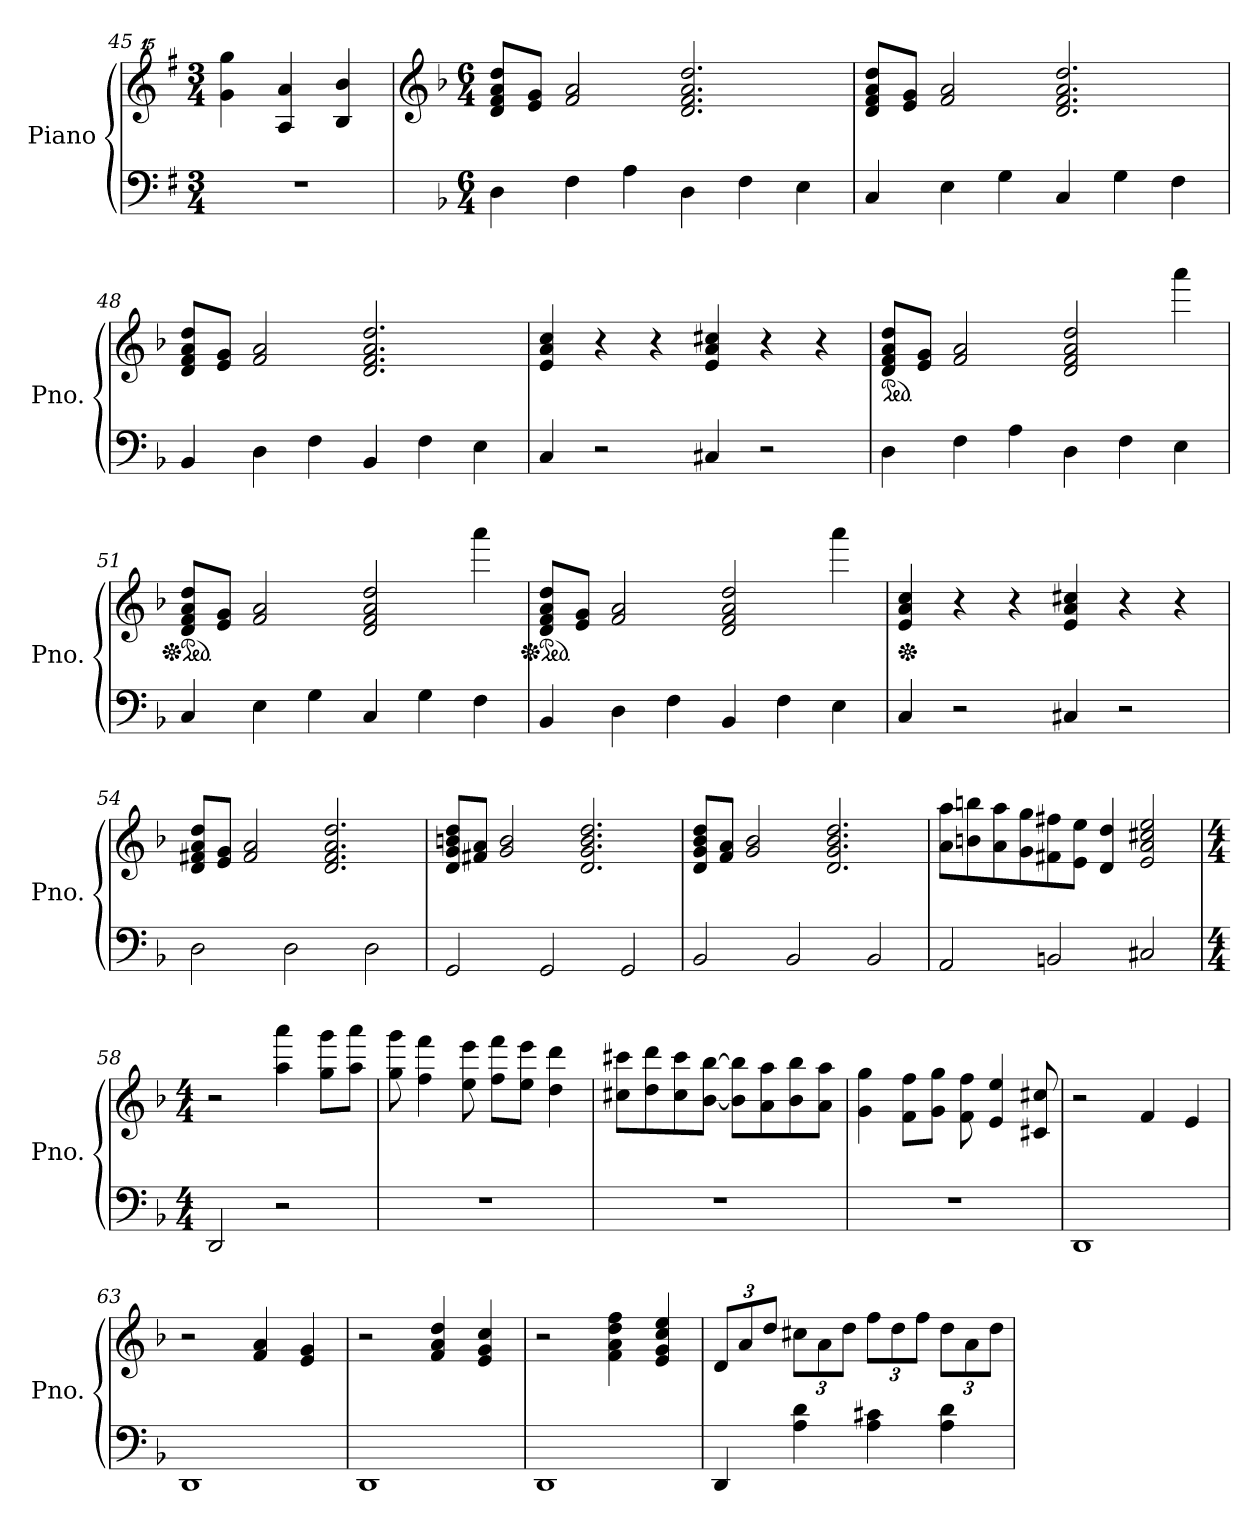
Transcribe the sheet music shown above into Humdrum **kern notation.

**kern	**kern
*part1	*part1
*staff2	*staff1
*I"Piano	*
*I'Pno.	*
*clefF4	*clefG^^2
*k[f#]	*k[f#]
*M3/4	*M3/4
*MM180	*MM180
=45	=45
2.r	4ggg\ 4gggg\
.	4aa/ 4aaa/
.	4bb/ 4bbb/
=46	=46
*	*clefG2
*k[b-]	*k[b-]
*M6/4	*M6/4
4D\	8d/ 8f/ 8a/ 8dd/L
.	8e/ 8g/J
4F\	2f/ 2a/
4A\	.
4D\	2.d/ 2.f/ 2.a/ 2.dd/
4F\	.
4E\	.
=47	=47
4C/	8d/ 8f/ 8a/ 8dd/L
.	8e/ 8g/J
4E\	2f/ 2a/
4G\	.
4C/	2.d/ 2.f/ 2.a/ 2.dd/
4G\	.
4F\	.
!!LO:LB:g=z
=48	=48
4BB-/	8d/ 8f/ 8a/ 8dd/L
.	8e/ 8g/J
4D\	2f/ 2a/
4F\	.
4BB-/	2.d/ 2.f/ 2.a/ 2.dd/
4F\	.
4E\	.
=49	=49
4C/	4e/ 4a/ 4cc/
2r	4r
.	4r
4C#X/	4e/ 4a/ 4cc#X/
2r	4r
.	4r
=50	=50
*	*ped
4D\	8d/ 8f/ 8a/ 8dd/L
.	8e/ 8g/J
4F\	2f/ 2a/
4A\	.
4D\	2d/ 2f/ 2a/ 2dd/
4F\	.
4E\	4aaa\
=51	=51
*	*Xped
*	*ped
4C/	8d/ 8f/ 8a/ 8dd/L
.	8e/ 8g/J
4E\	2f/ 2a/
4G\	.
4C/	2d/ 2f/ 2a/ 2dd/
4G\	.
4F\	4aaa\
=52	=52
*	*Xped
*	*ped
4BB-/	8d/ 8f/ 8a/ 8dd/L
.	8e/ 8g/J
4D\	2f/ 2a/
4F\	.
4BB-/	2d/ 2f/ 2a/ 2dd/
4F\	.
4E\	4aaa\
=53	=53
*	*Xped
4C/	4e/ 4a/ 4cc/
2r	4r
.	4r
4C#X/	4e/ 4a/ 4cc#X/
2r	4r
.	4r
!!LO:LB:g=z
=54	=54
2D\	8d/ 8f#X/ 8a/ 8dd/L
.	8e/ 8g/J
.	2f#/ 2a/
2D\	.
.	2.d/ 2.f#/ 2.a/ 2.dd/
2D\	.
=55	=55
2GG/	8d/ 8g/ 8bn/ 8dd/L
.	8f#X/ 8a/J
.	2g/ 2b/
2GG/	.
.	2.d/ 2.g/ 2.b/ 2.dd/
2GG/	.
=56	=56
2BB-/	8d/ 8g/ 8b-/ 8dd/L
.	8f/ 8a/J
.	2g/ 2b-/
2BB-/	.
.	2.d/ 2.g/ 2.b-/ 2.dd/
2BB-/	.
=57	=57
2AA/	8a\ 8aa\L
.	8bn\ 8bbn\
.	8a\ 8aa\
.	8g\ 8gg\
2BBn/	8f#X\ 8ff#X\
.	8e\ 8ee\J
.	4d/ 4dd/
2C#X/	2e/ 2a/ 2cc#X/ 2ee/
=58	=58
*M4/4	*M4/4
2DD/	2r
2r	4aa\ 4aaa\
.	8gg\ 8ggg\L
.	8aa\ 8aaa\J
=59	=59
1r	8gg\ 8ggg\
.	4ff\ 4fff\
.	8ee\ 8eee\
.	8ff\ 8fff\L
.	8ee\ 8eee\J
.	4dd\ 4ddd\
!!LO:PB:g=z
=60	=60
1r	8cc#X\ 8ccc#X\L
.	8dd\ 8ddd\
.	8cc#\ 8ccc#\
.	[8b-\ [8bb-\J
.	8b-\] 8bb-\]L
.	8a\ 8aa\
.	8b-\ 8bb-\
.	8a\ 8aa\J
=61	=61
1r	4g\ 4gg\
.	8f\ 8ff\L
.	8g\ 8gg\J
.	8f\ 8ff\
.	4e/ 4ee/
.	8c#X/ 8cc#X/
=62	=62
1DD	2r
.	4f/
.	4e/
=63	=63
1DD	2r
.	4f/ 4a/
.	4e/ 4g/
=64	=64
1DD	2r
.	4f/ 4a/ 4dd/
.	4e/ 4g/ 4cc/
=65	=65
1DD	2r
.	4f\ 4a\ 4dd\ 4ff\
.	4e/ 4g/ 4cc/ 4ee/
!!LO:LB:g=z
=66	=66
*	*Xbrackettup
4DD/	12d/L
.	12a/
.	12dd/J
4A\ 4d\	12cc#X\L
.	12a\
.	12dd\J
4A\ 4c#X\	12ff\L
.	12dd\
.	12ff\J
4A\ 4d\	12dd\L
.	12a\
.	12dd\J
=	=
*-	*-
